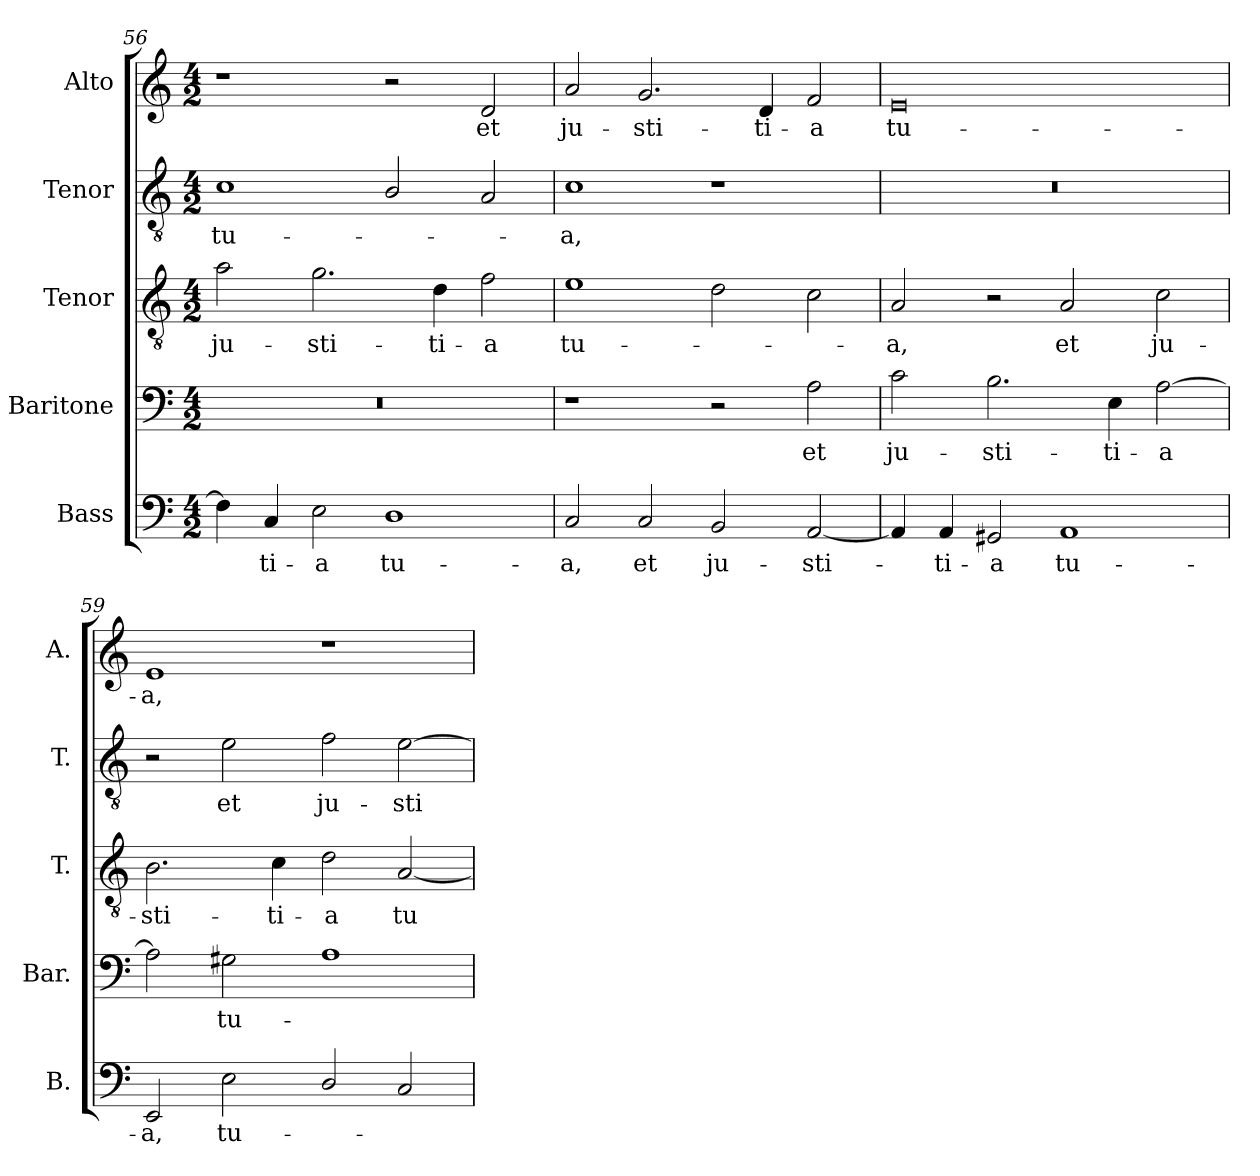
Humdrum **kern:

**kern	**text	**kern	**text	**kern	**text	**kern	**text	**kern	**text
*part5	*part5	*part4	*part4	*part3	*part3	*part2	*part2	*part1	*part1
*staff5	*staff5	*staff4	*staff4	*staff3	*staff3	*staff2	*staff2	*staff1	*staff1
*I"Bass	*	*I"Baritone	*	*I"Tenor	*	*I"Tenor	*	*I"Alto	*
*I'B.	*	*I'Bar.	*	*I'T.	*	*I'T.	*	*I'A.	*
*clefF4	*	*clefF4	*	*clefGv2	*	*clefGv2	*	*clefG2	*
*	*	*	*	*ITrd7c12	*	*ITrd7c12	*	*	*
*k[]	*	*k[]	*	*k[]	*	*k[]	*	*k[]	*
*C:	*	*C:	*	*C:	*	*C:	*	*C:	*
*M4/2	*	*M4/2	*	*M4/2	*	*M4/2	*	*M4/2	*
=56	=56	=56	=56	=56	=56	=56	=56	=56	=56
!	!	!LO:N:vis=1	!	!	!	!	!	!	!
!	!	!	!	!	!LO:LY:b:color=#000000	!	!	!	!
!	!	!	!	!	!	!	!LO:LY:b:color=#000000	!	!
4Fi\]	.	0r	.	2Ai\	ju-	1Ci	tu-	1r	.
!	!LO:LY:b:color=#000000	!	!	!	!	!	!	!	!
4Ci/	-ti-	.	.	.	.	.	.	.	.
!	!LO:LY:b:color=#000000	!	!	!	!	!	!	!	!
!	!	!	!	!	!LO:LY:b:color=#000000	!	!	!	!
2Ei\	-a	.	.	2.Gi\	-sti-	.	.	.	.
!	!LO:LY:b:color=#000000	!	!	!	!	!	!	!	!
1Di	tu-	.	.	.	.	2BBi/	.	2r	.
!	!	!	!	!	!LO:LY:b:color=#000000	!	!	!	!
.	.	.	.	4Di\	-ti-	.	.	.	.
!	!	!	!	!	!LO:LY:b:color=#000000	!	!	!	!
!	!	!	!	!	!	!	!	!	!LO:LY:b:color=#000000
.	.	.	.	2Fi\	-a	2AAi/	.	2di/	et
=57	=57	=57	=57	=57	=57	=57	=57	=57	=57
!	!LO:LY:b:color=#000000	!	!	!	!	!	!	!	!
!	!	!	!	!	!LO:LY:b:color=#000000	!	!	!	!
!	!	!	!	!	!	!	!LO:LY:b:color=#000000	!	!
!	!	!	!	!	!	!	!	!	!LO:LY:b:color=#000000
2Ci/	-a,	1r	.	1Ei	tu-	1Ci	-a,	2ai/	ju-
!	!LO:LY:b:color=#000000	!	!	!	!	!	!	!	!
!	!	!	!	!	!	!	!	!	!LO:LY:b:color=#000000
2Ci/	et	.	.	.	.	.	.	2.gi/	-sti-
!	!LO:LY:b:color=#000000	!	!	!	!	!	!	!	!
2BBi/	ju-	2r	.	2Di\	.	1r	.	.	.
!	!	!	!	!	!	!	!	!	!LO:LY:b:color=#000000
.	.	.	.	.	.	.	.	4di/	-ti-
!	!LO:LY:b:color=#000000	!	!	!	!	!	!	!	!
!	!	!	!LO:LY:b:color=#000000	!	!	!	!	!	!
!	!	!	!	!	!	!	!	!	!LO:LY:b:color=#000000
[2AAi/	-sti-	2Ai\	et	2Ci\	.	.	.	2fi/	-a
=58	=58	=58	=58	=58	=58	=58	=58	=58	=58
!	!	!	!LO:LY:b:color=#000000	!	!	!	!	!	!
!	!	!	!	!	!LO:LY:b:color=#000000	!LO:N:vis=1	!	!	!
!	!	!	!	!	!	!	!	!	!LO:LY:b:color=#000000
4AAi/]	.	2ci\	ju-	2AAi/	-a,	0r	.	0ei	tu-
!	!LO:LY:b:color=#000000	!	!	!	!	!	!	!	!
4AAi/	-ti-	.	.	.	.	.	.	.	.
!	!LO:LY:b:color=#000000	!	!	!	!	!	!	!	!
!	!	!	!LO:LY:b:color=#000000	!	!	!	!	!	!
2GG#Xi/	-a	2.Bi\	-sti-	2r	.	.	.	.	.
!	!LO:LY:b:color=#000000	!	!	!	!	!	!	!	!
!	!	!	!	!	!LO:LY:b:color=#000000	!	!	!	!
1AAi	tu-	.	.	2AAi/	et	.	.	.	.
!	!	!	!LO:LY:b:color=#000000	!	!	!	!	!	!
.	.	4Ei\	-ti-	.	.	.	.	.	.
!	!	!	!LO:LY:b:color=#000000	!	!	!	!	!	!
!	!	!	!	!	!LO:LY:b:color=#000000	!	!	!	!
.	.	[2Ai\	-a	2Ci\	ju-	.	.	.	.
=59	=59	=59	=59	=59	=59	=59	=59	=59	=59
!	!LO:LY:b:color=#000000	!	!	!	!	!	!	!	!
!	!	!	!	!	!LO:LY:b:color=#000000	!	!	!	!
!	!	!	!	!	!	!	!	!	!LO:LY:b:color=#000000
2EEi/	-a,	2Ai\]	.	2.BBi\	-sti-	2r	.	1ei	-a,
!	!LO:LY:b:color=#000000	!	!	!	!	!	!	!	!
!	!	!	!LO:LY:b:color=#000000	!	!	!	!	!	!
!	!	!	!	!	!	!	!LO:LY:b:color=#000000	!	!
2Ei\	tu-	2G#Xi\	tu-	.	.	2Ei\	et	.	.
!	!	!	!	!	!LO:LY:b:color=#000000	!	!	!	!
.	.	.	.	4Ci\	-ti-	.	.	.	.
!	!	!	!	!	!LO:LY:b:color=#000000	!	!	!	!
!	!	!	!	!	!	!	!LO:LY:b:color=#000000	!	!
2Di/	.	1Ai	.	2Di\	-a	2Fi\	ju-	1r	.
!	!	!	!	!	!LO:LY:b:color=#000000	!	!	!	!
!	!	!	!	!	!	!	!LO:LY:b:color=#000000	!	!
2Ci/	.	.	.	[2AAi/	tu-	[2Ei\	-sti-	.	.
=	=	=	=	=	=	=	=	=	=
*-	*-	*-	*-	*-	*-	*-	*-	*-	*-
